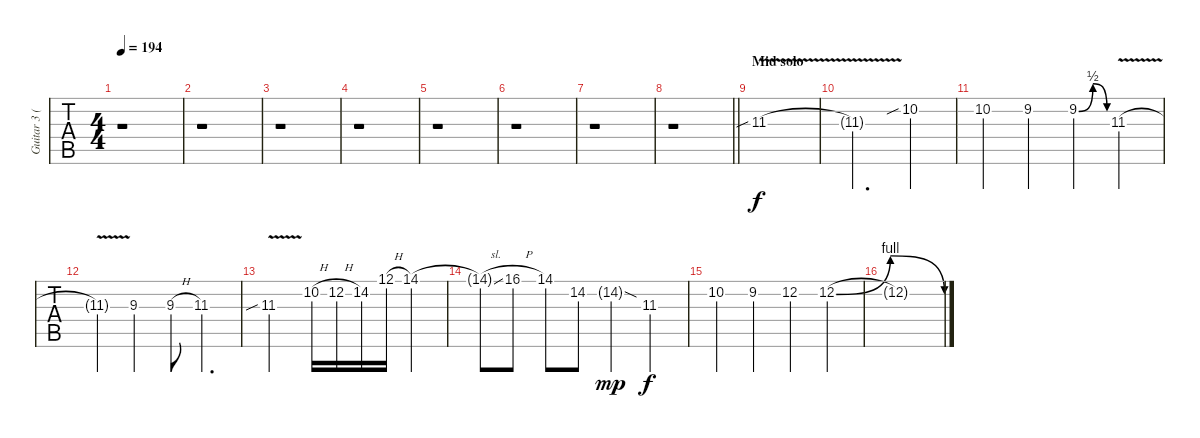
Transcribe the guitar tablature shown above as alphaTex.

\track ("Guitar 3 (Solos)" "Guitar 3 (") {instrument distortionguitar}
\staff {tabs}
\tuning (B3 Gb3 D3 A2 E2 B1) {hide}
\ts (4 4)
\tempo 194
\clef g2
\ks c
r.1{dy f} |
r.1 |
r.1 |
r.1 |
r.1 |
r.1 |
r.1 |
\barLineRight lightlight
r.1 |
\section ("" "Mid solo")
11.3{v sib}.1 |
11.3{t}.2{d} 10.2{sib}.4 |
10.2.4 9.2.4 9.2{be (bendrelease 0 0 30 2 30 2 60 0)}.4 11.3{v}.4 |
11.3{t}.4 9.3.4 9.3{h}.8 11.3.4{d} |
11.3{v sib}.2 10.2{h}.16 12.2{h}.16 14.2.16 12.1{h}.16 14.1.4 |
14.1{sl t}.8 16.1{h}.8 14.1.8 14.2.8 14.2{sod g}.4{dy mp} 11.3.4{dy f} |
10.2.4 9.2.4 12.2.4 12.2{be (bendrelease 0 0 15 4 38 4 60 0)}.4 |
12.2{t}.1
